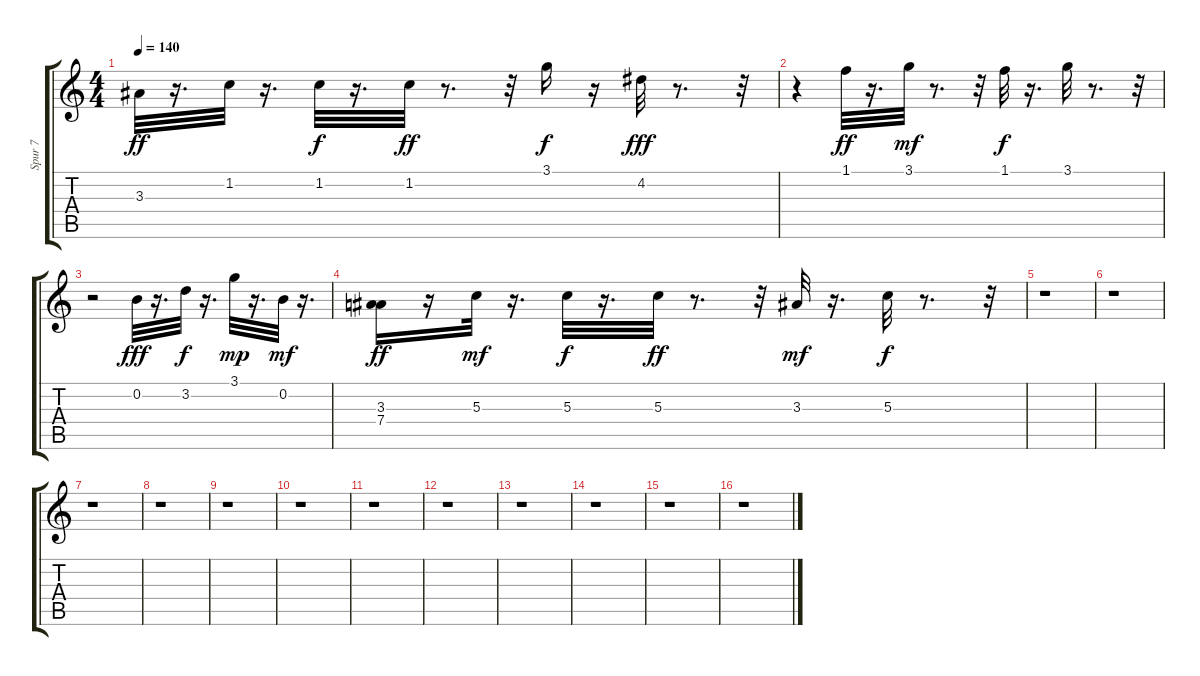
\track ("Spur 7" "Spur 7") {instrument electricguitarmuted}
\staff {score tabs}
\tuning (E4 B3 G3 D3 A2 E2) {hide}
\ts (4 4)
\tempo 140
\clef g2
\ks c
3.3.32{dy ff} r.16{d} 1.2.32 r.16{d} 1.2.32{dy f} r.16{d} 1.2.32{dy ff} r.8{d} r.32 3.1.16{dy f} r.16 4.2.32{dy fff} r.8{d} r.32 |
r.4 1.1.32{dy ff} r.16{d} 3.1.32{dy mf} r.8{d} r.32 1.1.32{dy f} r.16{d} 3.1.32 r.8{d} r.32 |
r.2 0.2.32{dy fff} r.16{d} 3.2.32{dy f} r.16{d} 3.1.32{dy mp} r.16{d} 0.2.32{dy mf} r.16{d} |
(3.3 7.4).16{dy ff} r.16 5.3.32{dy mf} r.16{d} 5.3.32{dy f} r.16{d} 5.3.32{dy ff} r.8{d} r.32 3.3.32{dy mf} r.16{d} 5.3.32{dy f} r.8{d} r.32 |
r.1 |
r.1 |
r.1 |
r.1 |
r.1 |
r.1 |
r.1 |
r.1 |
r.1 |
r.1 |
r.1 |
r.1
